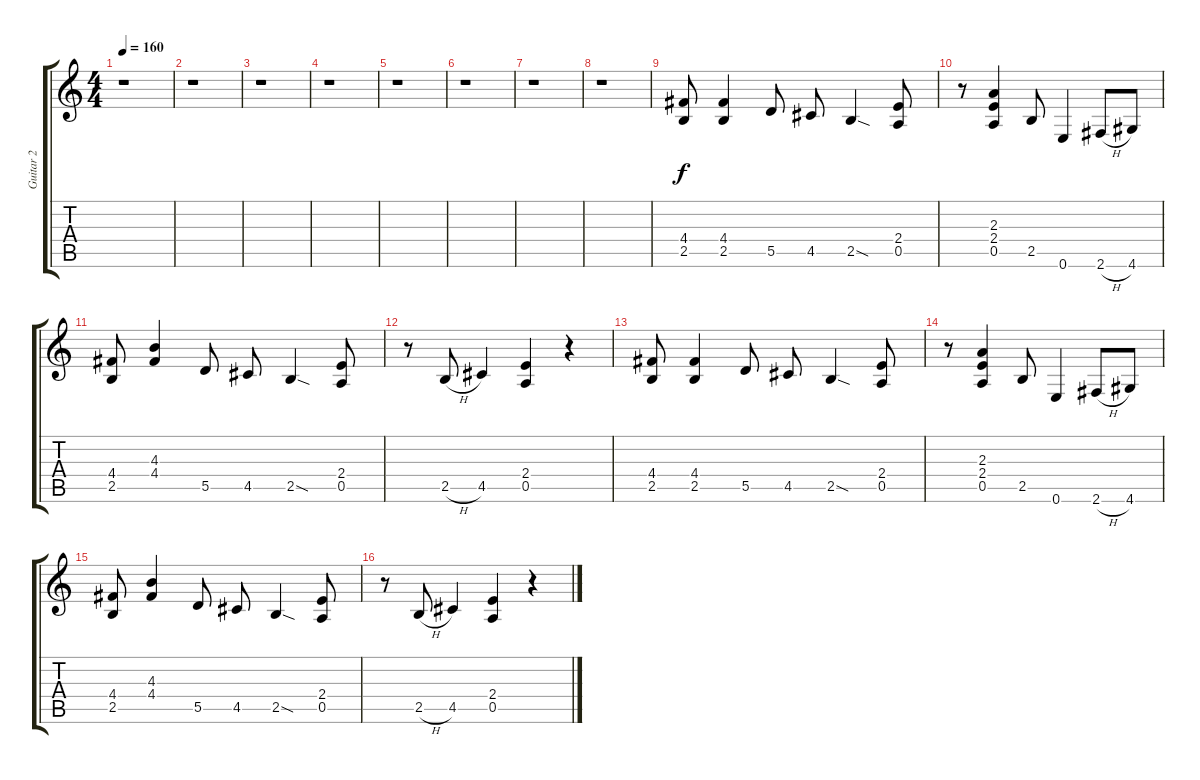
\track ("Guitar 2" "Guitar 2") {instrument overdrivenguitar}
\staff {score tabs}
\tuning (E4 B3 G3 D3 A2 E2) {hide}
\ts (4 4)
\tempo 160
\clef g2
\ks c
r.1{dy f} |
r.1 |
r.1 |
r.1 |
r.1 |
r.1 |
r.1 |
r.1 |
(4.4 2.5).8 (4.4 2.5).4 5.5.8 4.5.8 2.5{sod}.4 (2.4 0.5).8 |
r.8 (2.3 2.4 0.5).4 2.5.8 0.6.4 2.6{h}.8 4.6.8 |
(4.4 2.5).8 (4.3 4.4).4 5.5.8 4.5.8 2.5{sod}.4 (2.4 0.5).8 |
r.8 2.5{h}.8 4.5.4 (2.4 0.5).4 r.4 |
(4.4 2.5).8 (4.4 2.5).4 5.5.8 4.5.8 2.5{sod}.4 (2.4 0.5).8 |
r.8 (2.3 2.4 0.5).4 2.5.8 0.6.4 2.6{h}.8 4.6.8 |
(4.4 2.5).8 (4.3 4.4).4 5.5.8 4.5.8 2.5{sod}.4 (2.4 0.5).8 |
r.8 2.5{h}.8 4.5.4 (2.4 0.5).4 r.4
